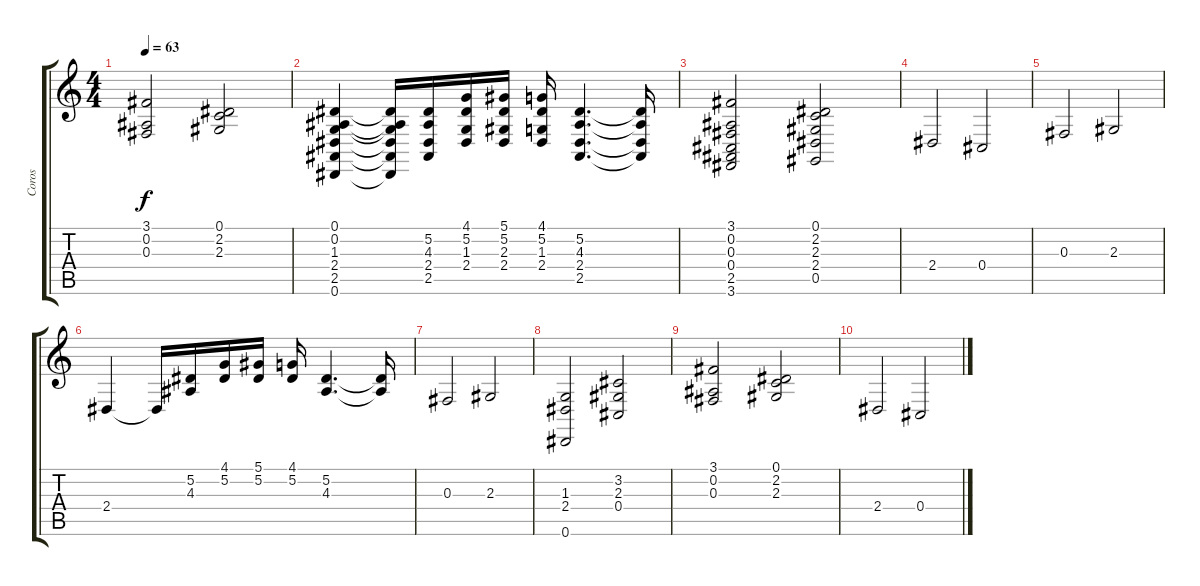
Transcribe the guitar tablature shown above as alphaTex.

\track ("Coros" "Coros") {instrument choiraahs}
\staff {score tabs}
\tuning (Eb4 Bb3 Gb3 Db3 Ab2 Eb2) {hide}
\ts (4 4)
\tempo 63
\clef g2
\ks c
(3.1 0.2 0.3).2{dy f} (0.1 2.2 2.3).2 |
(0.1 0.2 1.3 2.4 2.5 0.6).4{volume 8} (0.1{t} 0.2{t} 1.3{t} 2.4{t} 2.5{t} 0.6{t}).16 (5.2 4.3 2.4 2.5).16 (4.1 5.2 1.3 2.4).16 (5.1 5.2 2.3 2.4).16 (4.1 5.2 1.3 2.4).16 (5.2 4.3 2.4 2.5).4{d} (5.2{t} 4.3{t} 2.4{t} 2.5{t}).16 |
(3.1 0.2 0.3 0.4 2.5 3.6).2 (0.1 2.2 2.3 2.4 0.5).2 |
2.4.2{volume 7} 0.4.2 |
0.3.2 2.3.2 |
2.4.4{volume 8} 2.4{t}.16 (5.2 4.3).16 (4.1 5.2).16 (5.1 5.2).16 (4.1 5.2).16 (5.2 4.3).4{d} (5.2{t} 4.3{t}).16 |
0.3.2 2.3.2 |
(1.3 2.4 0.6).2 (3.2 2.3 0.4).2 |
(3.1 0.2 0.3).2{volume 0} (0.1 2.2 2.3).2 |
2.4.2 0.4.2
